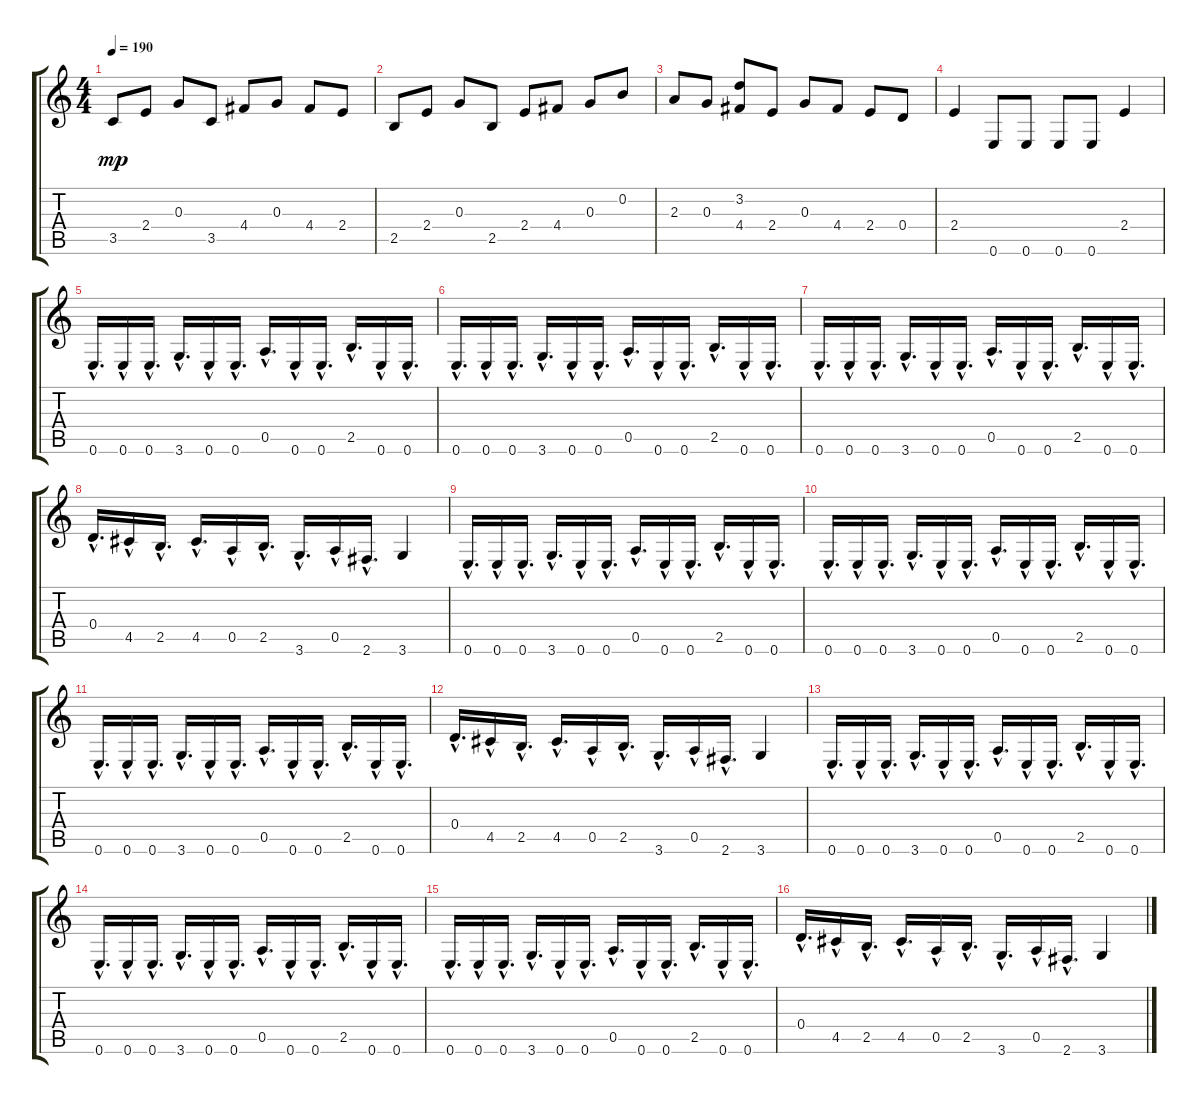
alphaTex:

\track "" {instrument distortionguitar}
\staff {score tabs}
\tuning (E4 B3 G3 D3 A2 E2) {hide}
\ts (4 4)
\tempo 190
\clef g2
\ks c
3.5.8{dy mp} 2.4.8 0.3.8 3.5.8 4.4.8 0.3.8 4.4.8 2.4.8 |
2.5.8 2.4.8 0.3.8 2.5.8 2.4.8 4.4.8 0.3.8 0.2.8 |
2.3.8 0.3.8 (3.2 4.4).8 2.4.8 0.3.8 4.4.8 2.4.8 0.4.8 |
2.4.4 0.6.8 0.6.8 0.6.8 0.6.8 2.4.4 |
0.6{hac}.16{d} 0.6{hac}.16 0.6{hac}.16{d} 3.6{hac}.16{d} 0.6{hac}.16 0.6{hac}.16{d} 0.5{hac}.16{d} 0.6{hac}.16 0.6{hac}.16{d} 2.5{hac}.16{d} 0.6{hac}.16 0.6{hac}.16{d} |
0.6{hac}.16{d} 0.6{hac}.16 0.6{hac}.16{d} 3.6{hac}.16{d} 0.6{hac}.16 0.6{hac}.16{d} 0.5{hac}.16{d} 0.6{hac}.16 0.6{hac}.16{d} 2.5{hac}.16{d} 0.6{hac}.16 0.6{hac}.16{d} |
0.6{hac}.16{d} 0.6{hac}.16 0.6{hac}.16{d} 3.6{hac}.16{d} 0.6{hac}.16 0.6{hac}.16{d} 0.5{hac}.16{d} 0.6{hac}.16 0.6{hac}.16{d} 2.5{hac}.16{d} 0.6{hac}.16 0.6{hac}.16{d} |
0.4{hac}.16{d} 4.5{hac}.16 2.5{hac}.16{d} 4.5{hac}.16{d} 0.5{hac}.16 2.5{hac}.16{d} 3.6{hac}.16{d} 0.5{hac}.16 2.6{hac}.16{d} 3.6.4 |
0.6{hac}.16{d} 0.6{hac}.16 0.6{hac}.16{d} 3.6{hac}.16{d} 0.6{hac}.16 0.6{hac}.16{d} 0.5{hac}.16{d} 0.6{hac}.16 0.6{hac}.16{d} 2.5{hac}.16{d} 0.6{hac}.16 0.6{hac}.16{d} |
0.6{hac}.16{d} 0.6{hac}.16 0.6{hac}.16{d} 3.6{hac}.16{d} 0.6{hac}.16 0.6{hac}.16{d} 0.5{hac}.16{d} 0.6{hac}.16 0.6{hac}.16{d} 2.5{hac}.16{d} 0.6{hac}.16 0.6{hac}.16{d} |
0.6{hac}.16{d} 0.6{hac}.16 0.6{hac}.16{d} 3.6{hac}.16{d} 0.6{hac}.16 0.6{hac}.16{d} 0.5{hac}.16{d} 0.6{hac}.16 0.6{hac}.16{d} 2.5{hac}.16{d} 0.6{hac}.16 0.6{hac}.16{d} |
0.4{hac}.16{d} 4.5{hac}.16 2.5{hac}.16{d} 4.5{hac}.16{d} 0.5{hac}.16 2.5{hac}.16{d} 3.6{hac}.16{d} 0.5{hac}.16 2.6{hac}.16{d} 3.6.4 |
0.6{hac}.16{d} 0.6{hac}.16 0.6{hac}.16{d} 3.6{hac}.16{d} 0.6{hac}.16 0.6{hac}.16{d} 0.5{hac}.16{d} 0.6{hac}.16 0.6{hac}.16{d} 2.5{hac}.16{d} 0.6{hac}.16 0.6{hac}.16{d} |
0.6{hac}.16{d} 0.6{hac}.16 0.6{hac}.16{d} 3.6{hac}.16{d} 0.6{hac}.16 0.6{hac}.16{d} 0.5{hac}.16{d} 0.6{hac}.16 0.6{hac}.16{d} 2.5{hac}.16{d} 0.6{hac}.16 0.6{hac}.16{d} |
0.6{hac}.16{d} 0.6{hac}.16 0.6{hac}.16{d} 3.6{hac}.16{d} 0.6{hac}.16 0.6{hac}.16{d} 0.5{hac}.16{d} 0.6{hac}.16 0.6{hac}.16{d} 2.5{hac}.16{d} 0.6{hac}.16 0.6{hac}.16{d} |
0.4{hac}.16{d} 4.5{hac}.16 2.5{hac}.16{d} 4.5{hac}.16{d} 0.5{hac}.16 2.5{hac}.16{d} 3.6{hac}.16{d} 0.5{hac}.16 2.6{hac}.16{d} 3.6.4
